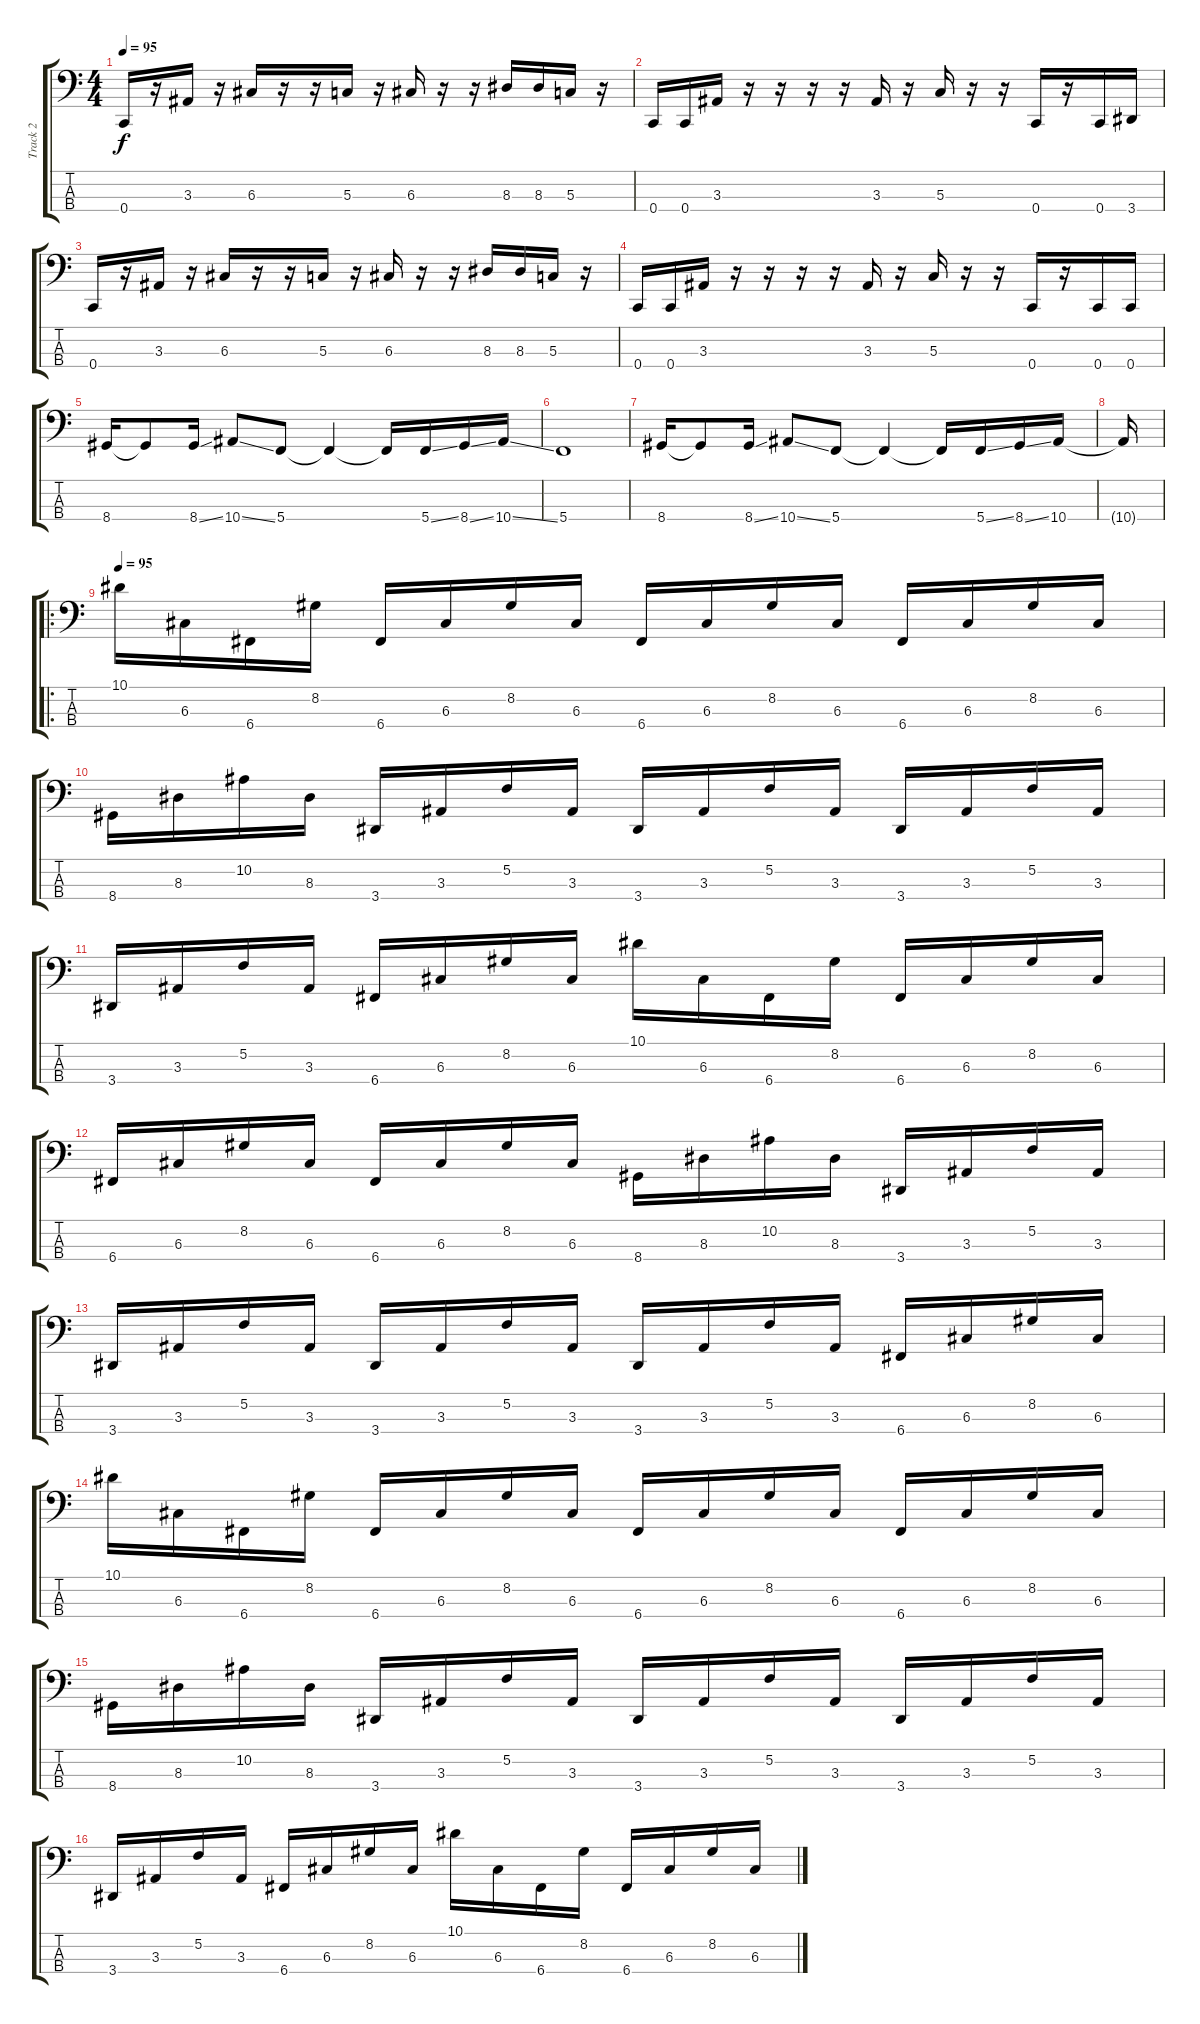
\track ("Track 2" "Track 2") {instrument slapbass1}
\staff {score tabs}
\tuning (F2 C2 G1 C1) {hide}
\ts (4 4)
\tempo 95
\clef f4
\ks c
0.4.16{dy f} r.16 3.3.16 r.16 6.3.16 r.16 r.16 5.3.16 r.16 6.3.16 r.16 r.16 8.3.16 8.3.16 5.3.16 r.16 |
0.4.16 0.4.16 3.3.16 r.16 r.16 r.16 r.16 3.3.16 r.16 5.3.16 r.16 r.16 0.4.16 r.16 0.4.16 3.4.16 |
0.4.16 r.16 3.3.16 r.16 6.3.16 r.16 r.16 5.3.16 r.16 6.3.16 r.16 r.16 8.3.16 8.3.16 5.3.16 r.16 |
0.4.16 0.4.16 3.3.16 r.16 r.16 r.16 r.16 3.3.16 r.16 5.3.16 r.16 r.16 0.4.16 r.16 0.4.16 0.4.16 |
8.4.16 8.4{t}.8 8.4{ss}.16 10.4{ss}.8 5.4.8 5.4{t}.4 5.4{t}.16 5.4{ss}.16 8.4{ss}.16 10.4{ss}.16 |
5.4.1 |
8.4.16 8.4{t}.8 8.4{ss}.16 10.4{ss}.8 5.4.8 5.4{t}.4 5.4{t}.16 5.4{ss}.16 8.4{ss}.16 10.4.16 |
10.4{t}.16 |
\ro
\tempo 95
10.1.16 6.3.16 6.4.16 8.2.16 6.4.16 6.3.16 8.2.16 6.3.16 6.4.16 6.3.16 8.2.16 6.3.16 6.4.16 6.3.16 8.2.16 6.3.16 |
8.4.16 8.3.16 10.2.16 8.3.16 3.4.16 3.3.16 5.2.16 3.3.16 3.4.16 3.3.16 5.2.16 3.3.16 3.4.16 3.3.16 5.2.16 3.3.16 |
3.4.16 3.3.16 5.2.16 3.3.16 6.4.16 6.3.16 8.2.16 6.3.16 10.1.16 6.3.16 6.4.16 8.2.16 6.4.16 6.3.16 8.2.16 6.3.16 |
6.4.16 6.3.16 8.2.16 6.3.16 6.4.16 6.3.16 8.2.16 6.3.16 8.4.16 8.3.16 10.2.16 8.3.16 3.4.16 3.3.16 5.2.16 3.3.16 |
3.4.16 3.3.16 5.2.16 3.3.16 3.4.16 3.3.16 5.2.16 3.3.16 3.4.16 3.3.16 5.2.16 3.3.16 6.4.16 6.3.16 8.2.16 6.3.16 |
10.1.16 6.3.16 6.4.16 8.2.16 6.4.16 6.3.16 8.2.16 6.3.16 6.4.16 6.3.16 8.2.16 6.3.16 6.4.16 6.3.16 8.2.16 6.3.16 |
8.4.16 8.3.16 10.2.16 8.3.16 3.4.16 3.3.16 5.2.16 3.3.16 3.4.16 3.3.16 5.2.16 3.3.16 3.4.16 3.3.16 5.2.16 3.3.16 |
3.4.16 3.3.16 5.2.16 3.3.16 6.4.16 6.3.16 8.2.16 6.3.16 10.1.16 6.3.16 6.4.16 8.2.16 6.4.16 6.3.16 8.2.16 6.3.16
